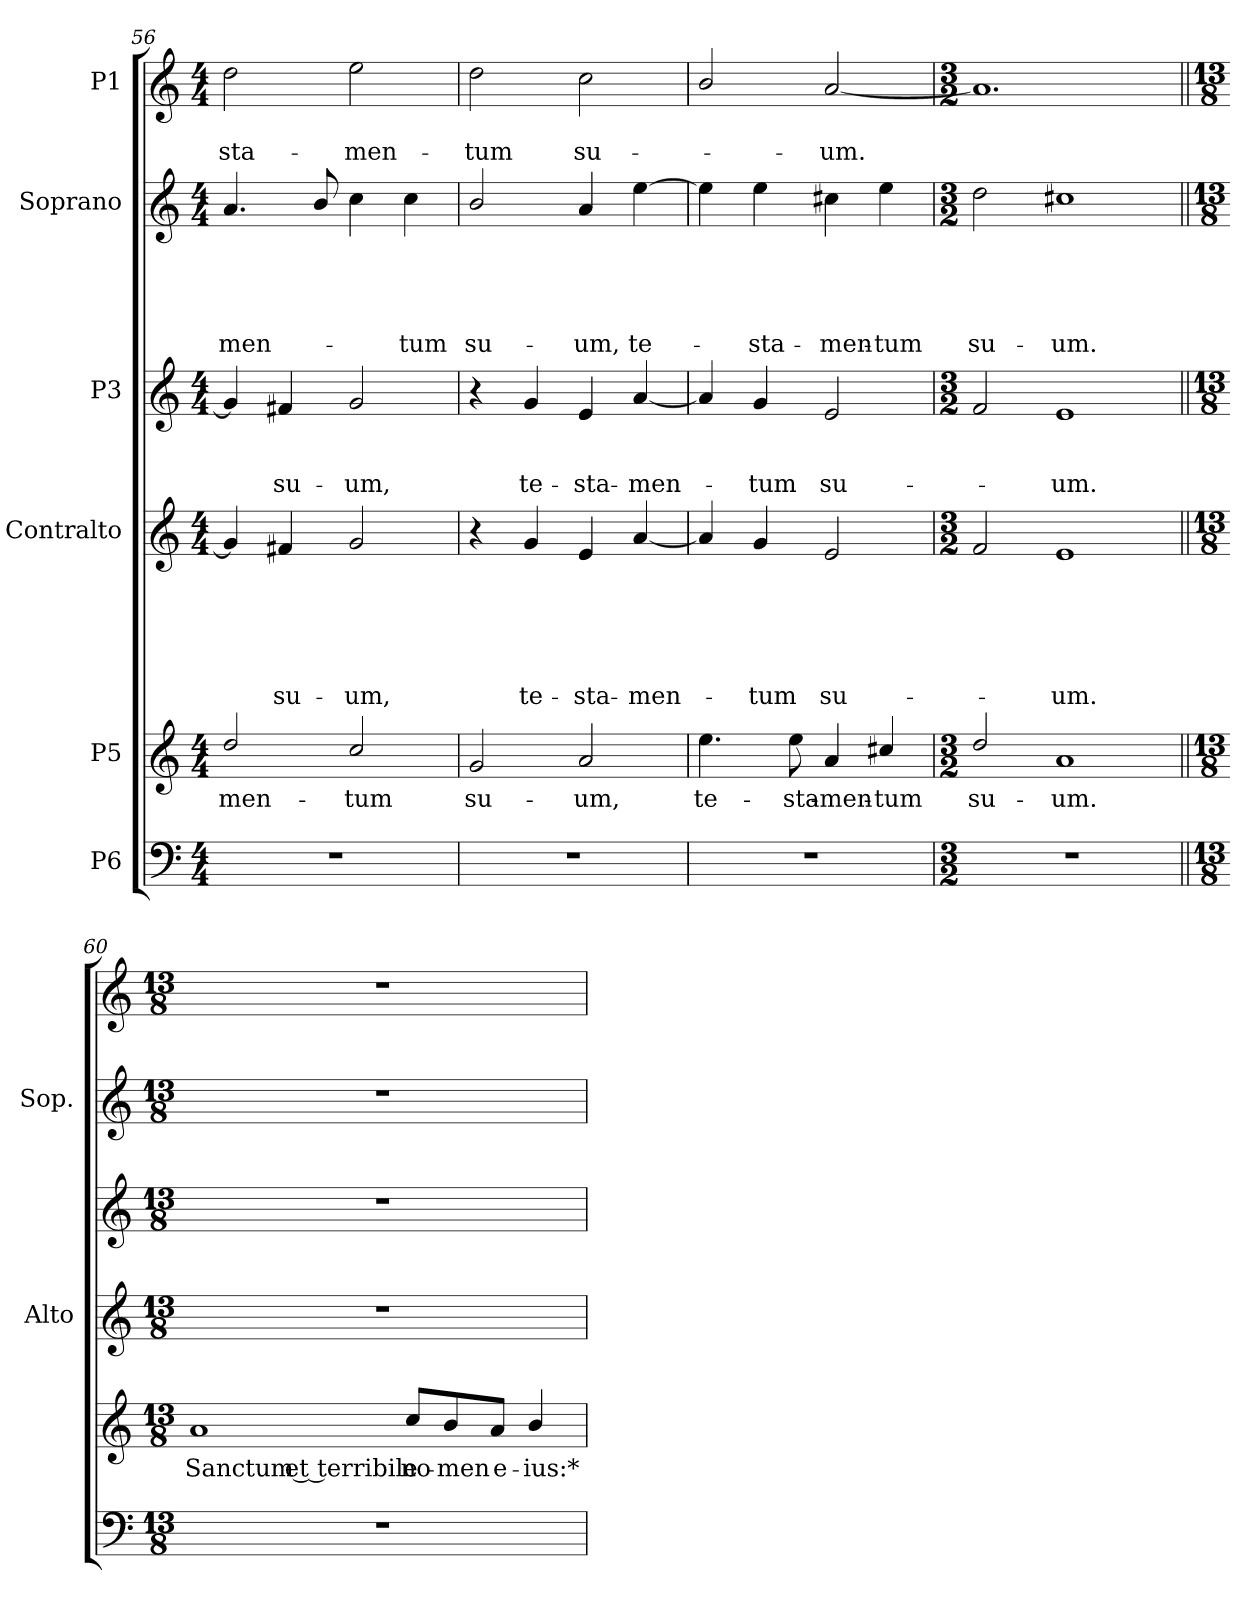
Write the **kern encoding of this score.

**kern	**kern	**text	**kern	**text	**text	**text	**text	**text	**text	**kern	**text	**text	**text	**kern	**text	**text	**text	**text	**text	**kern	**text	**text
*part6	*part5	*part5	*part4	*part4	*part4	*part4	*part4	*part4	*part4	*part3	*part3	*part3	*part3	*part2	*part2	*part2	*part2	*part2	*part2	*part1	*part1	*part1
*staff6	*staff5	*staff5	*staff4	*staff4	*staff4	*staff4	*staff4	*staff4	*staff4	*staff3	*staff3	*staff3	*staff3	*staff2	*staff2	*staff2	*staff2	*staff2	*staff2	*staff1	*staff1	*staff1
*I"P6	*I"P5	*	*I"Contralto	*	*	*	*	*	*	*I"P3	*	*	*	*I"Soprano	*	*	*	*	*	*I"P1	*	*
*	*	*	*I'Alto	*	*	*	*	*	*	*	*	*	*	*I'Sop.	*	*	*	*	*	*	*	*
*clefF4	*clefG2	*	*clefG2	*	*	*	*	*	*	*clefG2	*	*	*	*clefG2	*	*	*	*	*	*clefG2	*	*
*	*ITrd7c12	*	*	*	*	*	*	*	*	*	*	*	*	*	*	*	*	*	*	*	*	*
*k[]	*k[]	*	*k[]	*	*	*	*	*	*	*k[]	*	*	*	*k[]	*	*	*	*	*	*k[]	*	*
*C:	*C:	*	*C:	*	*	*	*	*	*	*C:	*	*	*	*C:	*	*	*	*	*	*C:	*	*
*M4/4	*M4/4	*	*M4/4	*	*	*	*	*	*	*M4/4	*	*	*	*M4/4	*	*	*	*	*	*M4/4	*	*
=56	=56	=56	=56	=56	=56	=56	=56	=56	=56	=56	=56	=56	=56	=56	=56	=56	=56	=56	=56	=56	=56	=56
!	!	!LO:LY:b	!	!	!	!	!	!	!	!	!	!	!	!	!	!	!	!	!LO:LY:b	!	!	!LO:LY:b
1r	2d/	-men-	4g/]	.	.	.	.	.	.	4g/]	.	.	.	4.a/	.	.	.	.	-men-	2dd\	.	-sta-
!	!	!	!	!	!	!	!	!	!LO:LY:b	!	!	!	!LO:LY:b	!	!	!	!	!	!	!	!	!
.	.	.	4f#X/	.	.	.	.	.	su-	4f#X/	.	.	su-	.	.	.	.	.	.	.	.	.
.	.	.	.	.	.	.	.	.	.	.	.	.	.	8b/	.	.	.	.	.	.	.	.
!	!	!LO:LY:b	!	!	!	!	!	!	!LO:LY:b	!	!	!	!LO:LY:b	!	!	!	!	!	!	!	!	!LO:LY:b
.	2c/	-tum	2g/	.	.	.	.	.	-um,	2g/	.	.	-um,	4cc\	.	.	.	.	.	2ee\	.	-men-
!	!	!	!	!	!	!	!	!	!	!	!	!	!	!	!	!	!	!	!LO:LY:b	!	!	!
.	.	.	.	.	.	.	.	.	.	.	.	.	.	4cc\	.	.	.	.	-tum	.	.	.
=57	=57	=57	=57	=57	=57	=57	=57	=57	=57	=57	=57	=57	=57	=57	=57	=57	=57	=57	=57	=57	=57	=57
!	!	!LO:LY:b	!	!	!	!	!	!	!	!	!	!	!	!	!	!	!	!	!LO:LY:b	!	!	!LO:LY:b
1r	2G/	su-	4r	.	.	.	.	.	.	4r	.	.	.	2b/	.	.	.	.	su-	2dd\	.	-tum
!	!	!	!	!	!	!	!	!	!LO:LY:b	!	!	!	!LO:LY:b	!	!	!	!	!	!	!	!	!
.	.	.	4g/	.	.	.	.	.	te-	4g/	.	.	te-	.	.	.	.	.	.	.	.	.
!	!	!LO:LY:b	!	!	!	!	!	!	!LO:LY:b	!	!	!	!LO:LY:b	!	!	!	!	!	!LO:LY:b	!	!	!LO:LY:b
.	2A/	-um,	4e/	.	.	.	.	.	-sta-	4e/	.	.	-sta-	4a/	.	.	.	.	-um,	2cc\	.	su-
!	!	!	!	!	!	!	!	!	!LO:LY:b	!	!	!	!LO:LY:b	!	!	!	!	!	!LO:LY:b	!	!	!
.	.	.	[<4a/	.	.	.	.	.	-men-	[<4a/	.	.	-men-	[>4ee\	.	.	.	.	te-	.	.	.
!!LO:LB:g=z
=58	=58	=58	=58	=58	=58	=58	=58	=58	=58	=58	=58	=58	=58	=58	=58	=58	=58	=58	=58	=58	=58	=58
!	!	!LO:LY:b	!	!	!	!	!	!	!	!	!	!	!	!	!	!	!	!	!	!	!	!
1r	4.e\	te-	4a/]	.	.	.	.	.	.	4a/]	.	.	.	4ee\]	.	.	.	.	.	2b/	.	.
!	!	!	!	!	!	!	!	!	!LO:LY:b	!	!	!	!LO:LY:b	!	!	!	!	!	!LO:LY:b	!	!	!
.	.	.	4g/	.	.	.	.	.	-tum	4g/	.	.	-tum	4ee\	.	.	.	.	-sta-	.	.	.
!	!	!LO:LY:b	!	!	!	!	!	!	!	!	!	!	!	!	!	!	!	!	!	!	!	!
.	8e\	-sta-	.	.	.	.	.	.	.	.	.	.	.	.	.	.	.	.	.	.	.	.
!	!	!LO:LY:b	!	!	!	!	!	!	!LO:LY:b	!	!	!	!LO:LY:b	!	!	!	!	!	!LO:LY:b	!	!	!LO:LY:b
.	4A/	-men-	2e/	.	.	.	.	.	su-	2e/	.	.	su-	4cc#X\	.	.	.	.	-men-	[<2a/	.	-um.
!	!	!LO:LY:b	!	!	!	!	!	!	!	!	!	!	!	!	!	!	!	!	!LO:LY:b	!	!	!
.	4c#X/	-tum	.	.	.	.	.	.	.	.	.	.	.	4ee\	.	.	.	.	-tum	.	.	.
=59	=59	=59	=59	=59	=59	=59	=59	=59	=59	=59	=59	=59	=59	=59	=59	=59	=59	=59	=59	=59	=59	=59
*M3/2	*M3/2	*	*M3/2	*	*	*	*	*	*	*M3/2	*	*	*	*M3/2	*	*	*	*	*	*M3/2	*	*
!LO:N:vis=1	!	!LO:LY:b	!	!	!	!	!	!	!	!	!	!	!	!	!	!	!	!	!LO:LY:b	!	!	!
1.r	2d/	su-	2f/	.	.	.	.	.	.	2f/	.	.	.	2dd\	.	.	.	.	su-	1.a]	.	.
!	!	!LO:LY:b	!	!	!	!	!	!	!LO:LY:b	!	!	!	!LO:LY:b	!	!	!	!	!	!LO:LY:b	!	!	!
.	1A	-um.	1e	.	.	.	.	.	-um.	1e	.	.	-um.	1cc#X	.	.	.	.	-um.	.	.	.
=60||	=60||	=60||	=60||	=60||	=60||	=60||	=60||	=60||	=60||	=60||	=60||	=60||	=60||	=60||	=60||	=60||	=60||	=60||	=60||	=60||	=60||	=60||
*M13/8	*M13/8	*	*M13/8	*	*	*	*	*	*	*M13/8	*	*	*	*M13/8	*	*	*	*	*	*M13/8	*	*
!LO:N:vis=1	!	!LO:LY:b	!	!	!	!	!	!	!	!LO:N:vis=1	!	!	!	!LO:N:vis=1	!	!	!	!	!	!LO:N:vis=1	!	!
8%13r	1A	Sanctum et terribile	8%13r	.	.	.	.	.	.	8%13r	.	.	.	8%13r	.	.	.	.	.	8%13r	.	.
!	!	!LO:LY:b	!	!	!	!	!	!	!	!	!	!	!	!	!	!	!	!	!	!	!	!
.	8c/L	no-	.	.	.	.	.	.	.	.	.	.	.	.	.	.	.	.	.	.	.	.
!	!	!LO:LY:b	!	!	!	!	!	!	!	!	!	!	!	!	!	!	!	!	!	!	!	!
.	8B/	-men	.	.	.	.	.	.	.	.	.	.	.	.	.	.	.	.	.	.	.	.
!	!	!LO:LY:b	!	!	!	!	!	!	!	!	!	!	!	!	!	!	!	!	!	!	!	!
.	8A/J	e-	.	.	.	.	.	.	.	.	.	.	.	.	.	.	.	.	.	.	.	.
!	!	!LO:LY:b	!	!	!	!	!	!	!	!	!	!	!	!	!	!	!	!	!	!	!	!
.	4B/	-ius:*	.	.	.	.	.	.	.	.	.	.	.	.	.	.	.	.	.	.	.	.
=	=	=	=	=	=	=	=	=	=	=	=	=	=	=	=	=	=	=	=	=	=	=
*-	*-	*-	*-	*-	*-	*-	*-	*-	*-	*-	*-	*-	*-	*-	*-	*-	*-	*-	*-	*-	*-	*-
